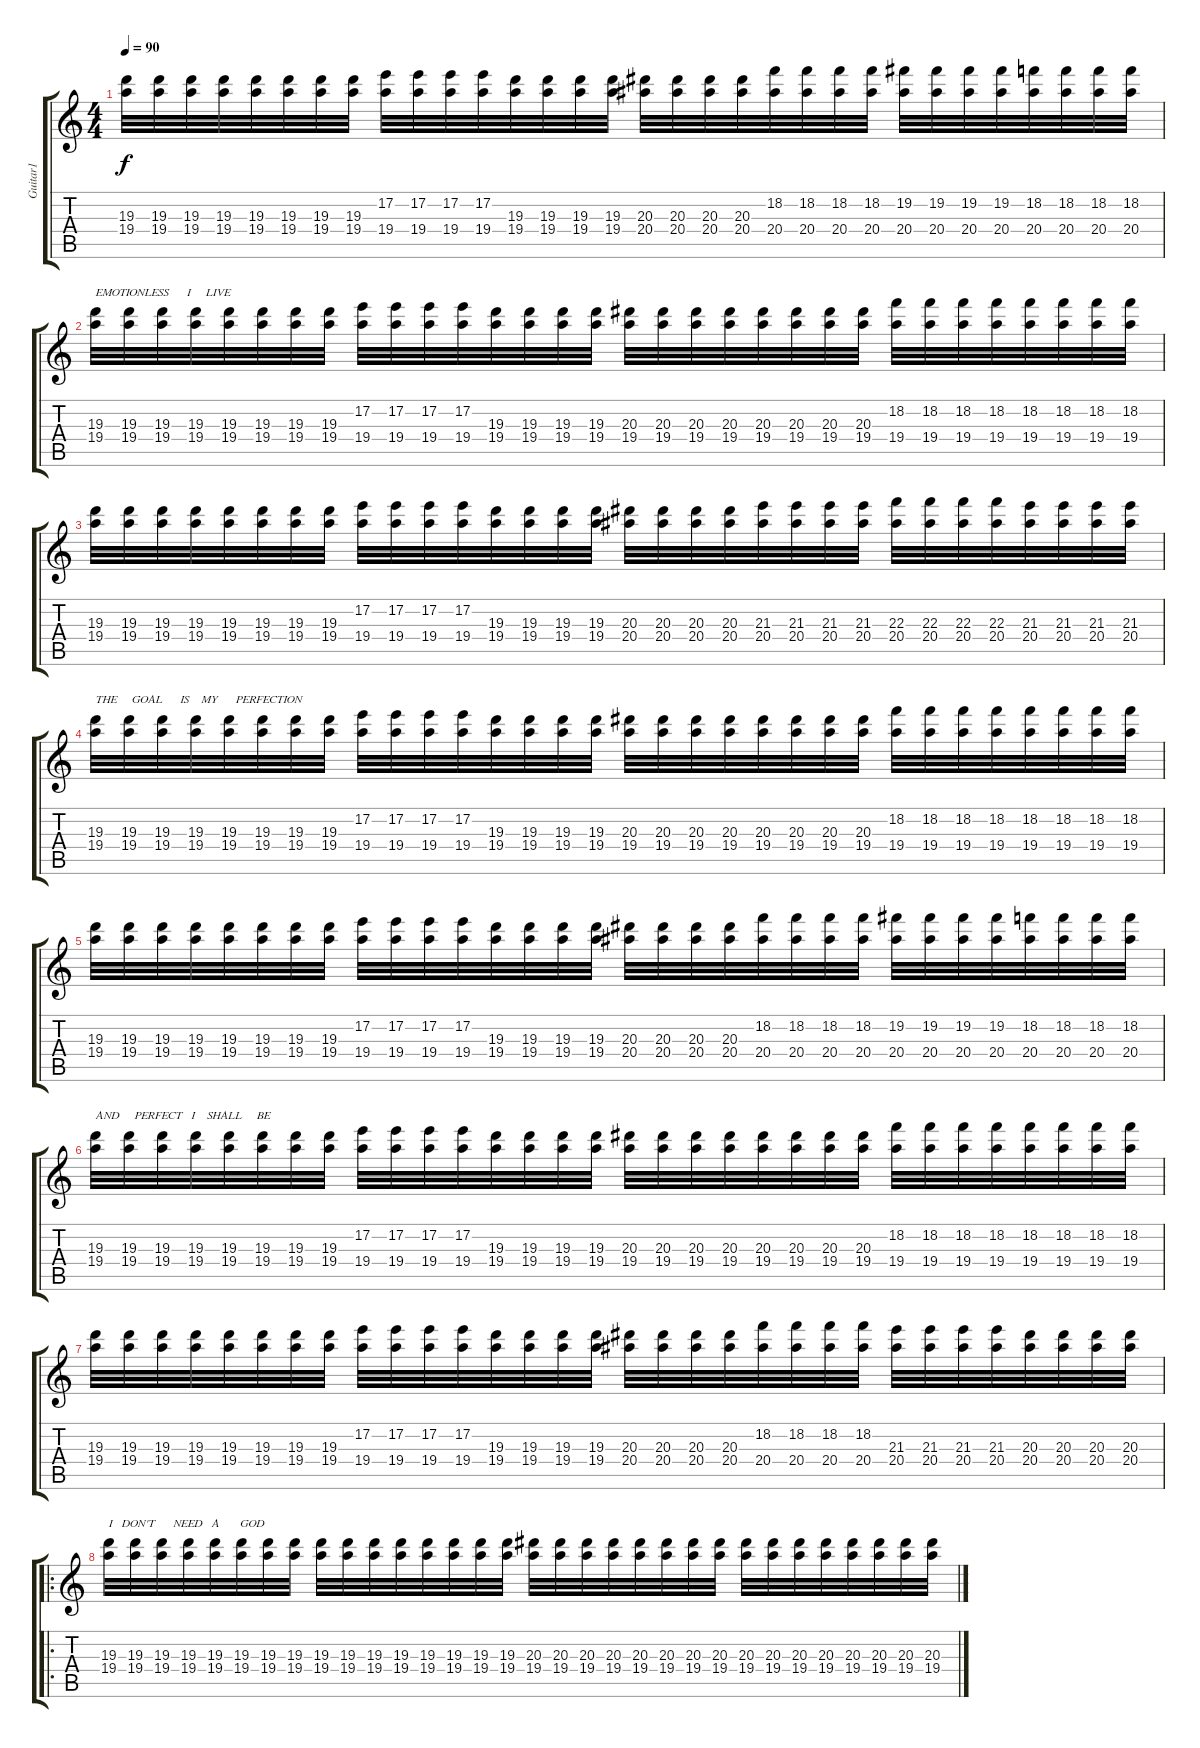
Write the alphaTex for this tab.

\track ("Guitar1" "Guitar1") {instrument overdrivenguitar}
\staff {score tabs}
\tuning (E4 B3 G3 D3 A2 E2) {hide}
\ts (4 4)
\tempo 90
\clef g2
\ks c
(19.3 19.4).32{dy f} (19.3 19.4).32 (19.3 19.4).32 (19.3 19.4).32 (19.3 19.4).32 (19.3 19.4).32 (19.3 19.4).32 (19.3 19.4).32 (17.2 19.4).32 (17.2 19.4).32 (17.2 19.4).32 (17.2 19.4).32 (19.3 19.4).32 (19.3 19.4).32 (19.3 19.4).32 (19.3 19.4).32 (20.3 20.4).32 (20.3 20.4).32 (20.3 20.4).32 (20.3 20.4).32 (18.2 20.4).32 (18.2 20.4).32 (18.2 20.4).32 (18.2 20.4).32 (19.2 20.4).32 (19.2 20.4).32 (19.2 20.4).32 (19.2 20.4).32 (18.2 20.4).32 (18.2 20.4).32 (18.2 20.4).32 (18.2 20.4).32 |
(19.3 19.4).32{txt "EMOTIONLESS      I     LIVE"} (19.3 19.4).32 (19.3 19.4).32 (19.3 19.4).32 (19.3 19.4).32 (19.3 19.4).32 (19.3 19.4).32 (19.3 19.4).32 (17.2 19.4).32 (17.2 19.4).32 (17.2 19.4).32 (17.2 19.4).32 (19.3 19.4).32 (19.3 19.4).32 (19.3 19.4).32 (19.3 19.4).32 (20.3 19.4).32 (20.3 19.4).32 (20.3 19.4).32 (20.3 19.4).32 (20.3 19.4).32 (20.3 19.4).32 (20.3 19.4).32 (20.3 19.4).32 (18.2 19.4).32 (18.2 19.4).32 (18.2 19.4).32 (18.2 19.4).32 (18.2 19.4).32 (18.2 19.4).32 (18.2 19.4).32 (18.2 19.4).32 |
(19.3 19.4).32 (19.3 19.4).32 (19.3 19.4).32 (19.3 19.4).32 (19.3 19.4).32 (19.3 19.4).32 (19.3 19.4).32 (19.3 19.4).32 (17.2 19.4).32 (17.2 19.4).32 (17.2 19.4).32 (17.2 19.4).32 (19.3 19.4).32 (19.3 19.4).32 (19.3 19.4).32 (19.3 19.4).32 (20.3 20.4).32 (20.3 20.4).32 (20.3 20.4).32 (20.3 20.4).32 (21.3 20.4).32 (21.3 20.4).32 (21.3 20.4).32 (21.3 20.4).32 (22.3 20.4).32 (22.3 20.4).32 (22.3 20.4).32 (22.3 20.4).32 (21.3 20.4).32 (21.3 20.4).32 (21.3 20.4).32 (21.3 20.4).32 |
(19.3 19.4).32{txt "THE     GOAL      IS    MY      PERFECTION"} (19.3 19.4).32 (19.3 19.4).32 (19.3 19.4).32 (19.3 19.4).32 (19.3 19.4).32 (19.3 19.4).32 (19.3 19.4).32 (17.2 19.4).32 (17.2 19.4).32 (17.2 19.4).32 (17.2 19.4).32 (19.3 19.4).32 (19.3 19.4).32 (19.3 19.4).32 (19.3 19.4).32 (20.3 19.4).32 (20.3 19.4).32 (20.3 19.4).32 (20.3 19.4).32 (20.3 19.4).32 (20.3 19.4).32 (20.3 19.4).32 (20.3 19.4).32 (18.2 19.4).32 (18.2 19.4).32 (18.2 19.4).32 (18.2 19.4).32 (18.2 19.4).32 (18.2 19.4).32 (18.2 19.4).32 (18.2 19.4).32 |
(19.3 19.4).32 (19.3 19.4).32 (19.3 19.4).32 (19.3 19.4).32 (19.3 19.4).32 (19.3 19.4).32 (19.3 19.4).32 (19.3 19.4).32 (17.2 19.4).32 (17.2 19.4).32 (17.2 19.4).32 (17.2 19.4).32 (19.3 19.4).32 (19.3 19.4).32 (19.3 19.4).32 (19.3 19.4).32 (20.3 20.4).32 (20.3 20.4).32 (20.3 20.4).32 (20.3 20.4).32 (18.2 20.4).32 (18.2 20.4).32 (18.2 20.4).32 (18.2 20.4).32 (19.2 20.4).32 (19.2 20.4).32 (19.2 20.4).32 (19.2 20.4).32 (18.2 20.4).32 (18.2 20.4).32 (18.2 20.4).32 (18.2 20.4).32 |
(19.3 19.4).32{txt "AND     PERFECT   I    SHALL     BE"} (19.3 19.4).32 (19.3 19.4).32 (19.3 19.4).32 (19.3 19.4).32 (19.3 19.4).32 (19.3 19.4).32 (19.3 19.4).32 (17.2 19.4).32 (17.2 19.4).32 (17.2 19.4).32 (17.2 19.4).32 (19.3 19.4).32 (19.3 19.4).32 (19.3 19.4).32 (19.3 19.4).32 (20.3 19.4).32 (20.3 19.4).32 (20.3 19.4).32 (20.3 19.4).32 (20.3 19.4).32 (20.3 19.4).32 (20.3 19.4).32 (20.3 19.4).32 (18.2 19.4).32 (18.2 19.4).32 (18.2 19.4).32 (18.2 19.4).32 (18.2 19.4).32 (18.2 19.4).32 (18.2 19.4).32 (18.2 19.4).32 |
(19.3 19.4).32 (19.3 19.4).32 (19.3 19.4).32 (19.3 19.4).32 (19.3 19.4).32 (19.3 19.4).32 (19.3 19.4).32 (19.3 19.4).32 (17.2 19.4).32 (17.2 19.4).32 (17.2 19.4).32 (17.2 19.4).32 (19.3 19.4).32 (19.3 19.4).32 (19.3 19.4).32 (19.3 19.4).32 (20.3 20.4).32 (20.3 20.4).32 (20.3 20.4).32 (20.3 20.4).32 (18.2 20.4).32 (18.2 20.4).32 (18.2 20.4).32 (18.2 20.4).32 (21.3 20.4).32 (21.3 20.4).32 (21.3 20.4).32 (21.3 20.4).32 (20.3 20.4).32 (20.3 20.4).32 (20.3 20.4).32 (20.3 20.4).32 |
\ro
(19.3 19.4).32{txt "I   DON'T      NEED   A       GOD"} (19.3 19.4).32 (19.3 19.4).32 (19.3 19.4).32 (19.3 19.4).32 (19.3 19.4).32 (19.3 19.4).32 (19.3 19.4).32 (19.3 19.4).32 (19.3 19.4).32 (19.3 19.4).32 (19.3 19.4).32 (19.3 19.4).32 (19.3 19.4).32 (19.3 19.4).32 (19.3 19.4).32 (20.3 19.4).32 (20.3 19.4).32 (20.3 19.4).32 (20.3 19.4).32 (20.3 19.4).32 (20.3 19.4).32 (20.3 19.4).32 (20.3 19.4).32 (20.3 19.4).32 (20.3 19.4).32 (20.3 19.4).32 (20.3 19.4).32 (20.3 19.4).32 (20.3 19.4).32 (20.3 19.4).32 (20.3 19.4).32
